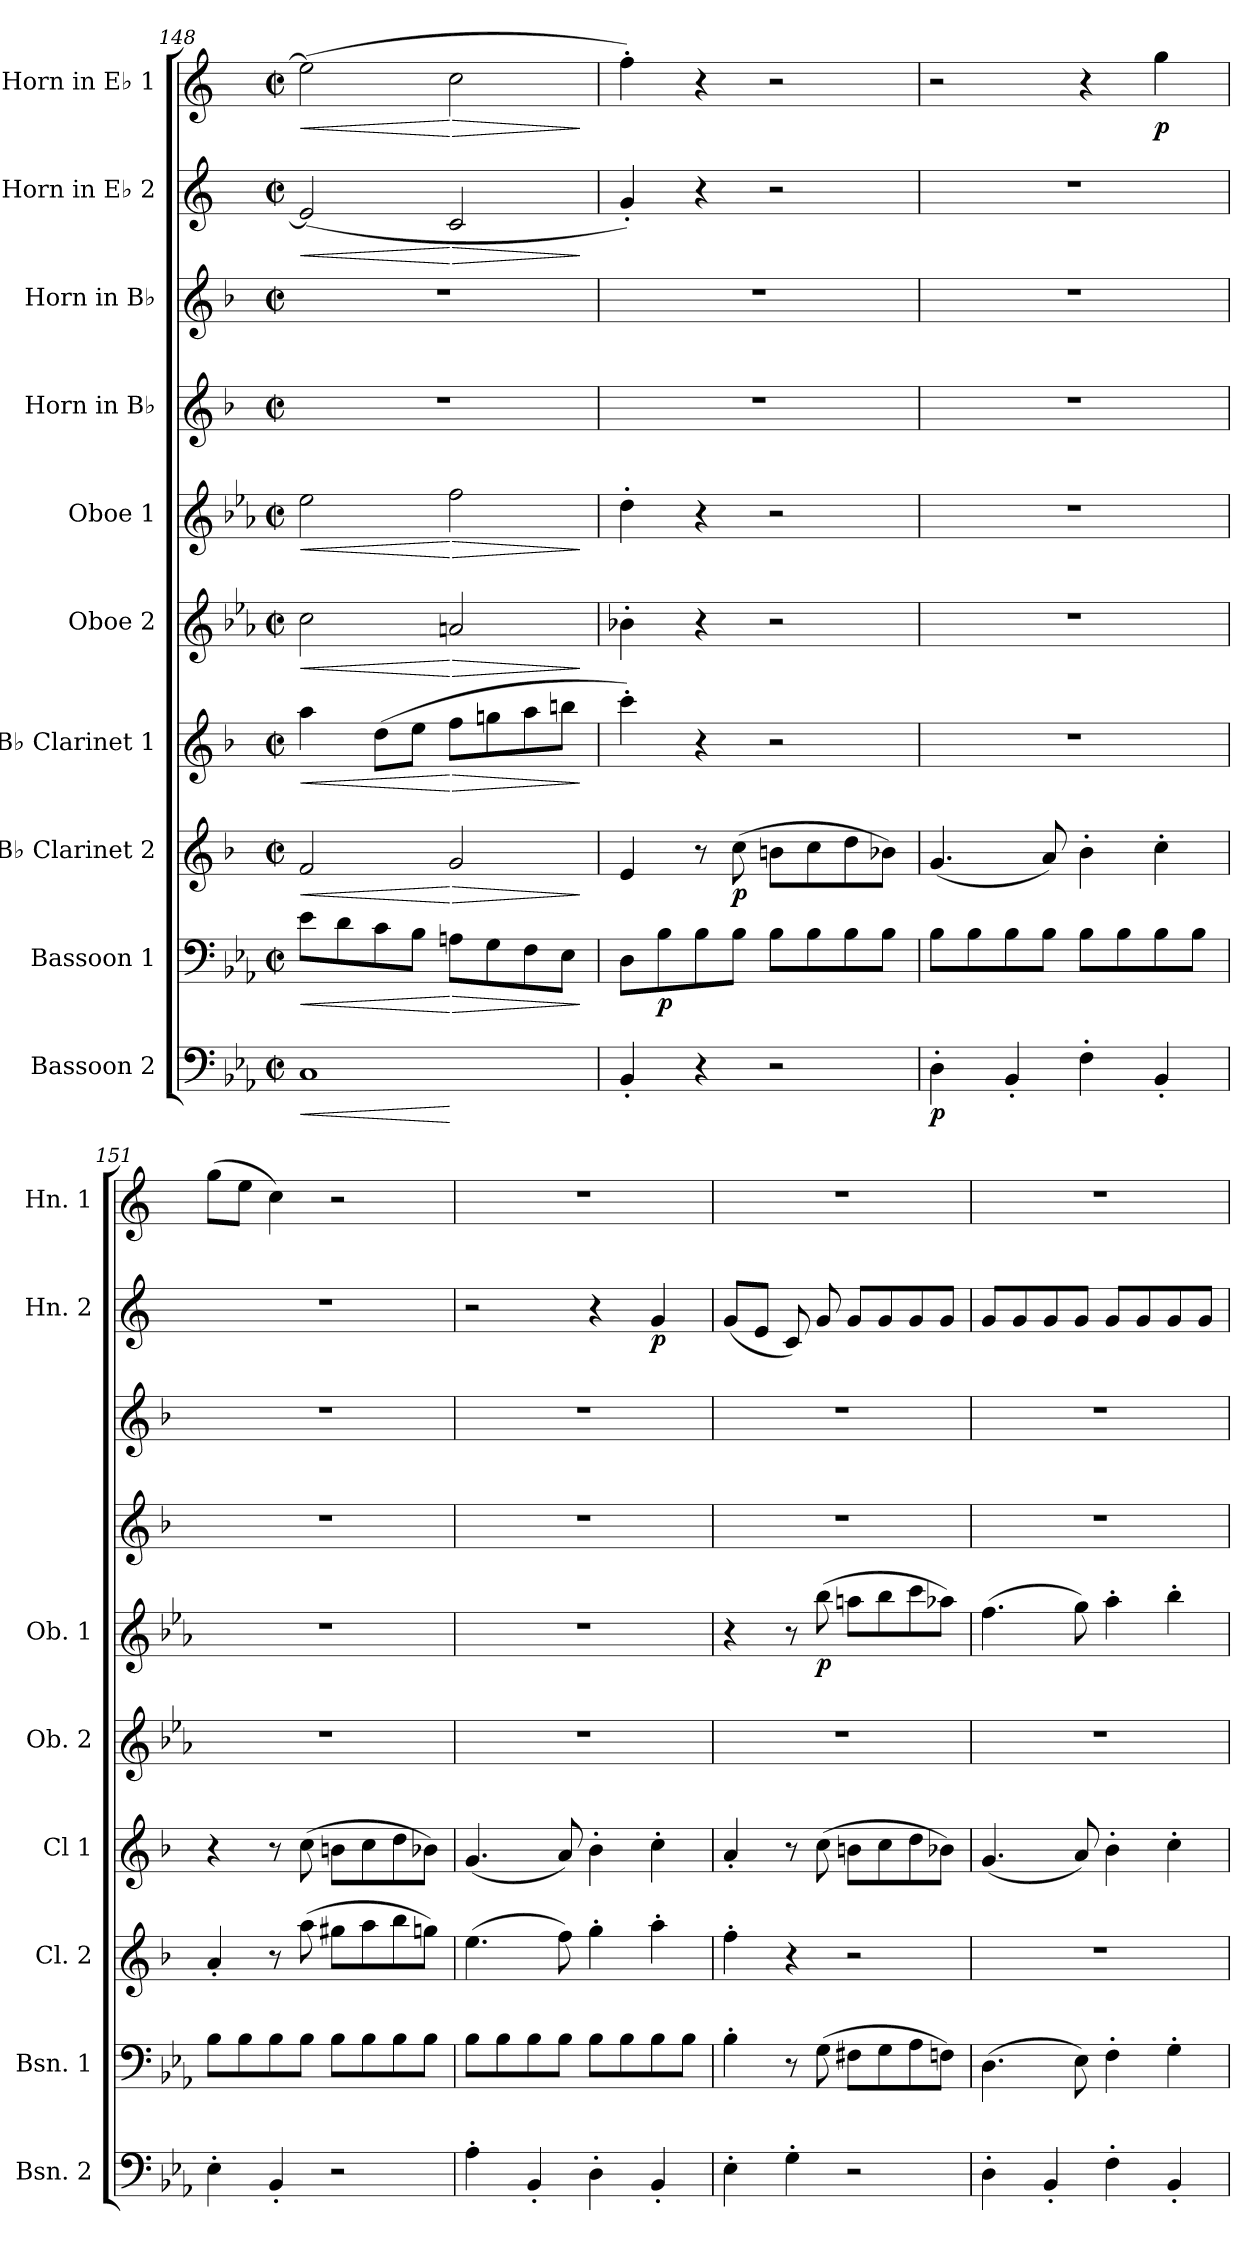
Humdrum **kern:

**kern	**dynam	**kern	**dynam	**kern	**dynam	**kern	**dynam	**kern	**dynam	**kern	**dynam	**kern	**kern	**kern	**dynam	**kern	**dynam
*part10	*part10	*part9	*part9	*part8	*part8	*part7	*part7	*part6	*part6	*part5	*part5	*part4	*part3	*part2	*part2	*part1	*part1
*staff10	*staff10	*staff9	*staff9	*staff8	*staff8	*staff7	*staff7	*staff6	*staff6	*staff5	*staff5	*staff4	*staff3	*staff2	*staff2	*staff1	*staff1
*I"Bassoon 2	*	*I"Bassoon 1	*	*I"B♭ Clarinet 2	*	*I"B♭ Clarinet 1	*	*I"Oboe 2	*	*I"Oboe 1	*	*I"Horn in B♭	*I"Horn in B♭	*I"Horn in E♭ 2	*	*I"Horn in E♭ 1	*
*I'Bsn. 2	*	*I'Bsn. 1	*	*I'Cl. 2	*	*I'Cl 1	*	*I'Ob. 2	*	*I'Ob. 1	*	*	*	*I'Hn. 2	*	*I'Hn. 1	*
*clefF4	*	*clefF4	*	*clefG2	*	*clefG2	*	*clefG2	*	*clefG2	*	*clefG2	*clefG2	*clefG2	*	*clefG2	*
*	*	*	*	*ITrd1c2	*	*ITrd1c2	*	*	*	*	*	*ITrd1c2	*ITrd1c2	*ITrd5c9	*	*ITrd5c9	*
*k[b-e-a-]	*	*k[b-e-a-]	*	*k[b-e-a-]	*	*k[b-e-a-]	*	*k[b-e-a-]	*	*k[b-e-a-]	*	*k[b-e-a-]	*k[b-e-a-]	*k[b-e-a-]	*	*k[b-e-a-]	*
*M2/2	*	*M2/2	*	*M2/2	*	*M2/2	*	*M2/2	*	*M2/2	*	*M2/2	*M2/2	*M2/2	*	*M2/2	*
*met(c|)	*	*met(c|)	*	*met(c|)	*	*met(c|)	*	*met(c|)	*	*met(c|)	*	*met(c|)	*met(c|)	*met(c|)	*	*met(c|)	*
=148	=148	=148	=148	=148	=148	=148	=148	=148	=148	=148	=148	=148	=148	=148	=148	=148	=148
!	!LO:HP:b	!	!LO:HP:b	!	!LO:HP:b	!	!LO:HP:b	!	!LO:HP:b	!	!LO:HP:b	!	!	!	!LO:HP:b	!	!LO:HP:b
*^	*	*	*	*	*	*	*	*	*	*	*	*	*	*	*	*	*
1C	2ryy	<	8e-\L	<	2e-/	<	4gg\	<	2cc\	<	2ee-\	<	1r	1r	(<2G/]	<	(>2g\]	<
.	.	.	8d\	.	.	.	.	.	.	.	.	.	.	.	.	.	.	.
.	.	.	8c\	.	.	.	(>8cc\L	.	.	.	.	.	.	.	.	.	.	.
.	.	.	8B-\J	.	.	.	8dd\J	.	.	.	.	.	.	.	.	.	.	.
!	!	!	!	!LO:HP:n=1:b	!	!LO:HP:n=1:b	!	!LO:HP:n=1:b	!	!LO:HP:n=1:b	!	!LO:HP:n=1:b	!	!	!	!LO:HP:n=1:b	!	!LO:HP:n=1:b
.	2ryy	[	8An\L	[ >	2f/	[ >	8ee-\L	[ >	2an/	[ >	2ff\	[ >	.	.	2E-/	[ >	2e-\	[ >
.	.	.	8G\	.	.	.	8ffn\	.	.	.	.	.	.	.	.	.	.	.
.	.	.	8F\	.	.	.	8gg\	.	.	.	.	.	.	.	.	.	.	.
.	.	.	8E-\J	.	.	.	8aan\J	.	.	.	.	.	.	.	.	.	.	.
*v	*v	*	*	*	*	*	*	*	*	*	*	*	*	*	*	*	*	*
.	.	.	]	.	]	.	]	.	]	.	]	.	.	.	]	.	]
=149	=149	=149	=149	=149	=149	=149	=149	=149	=149	=149	=149	=149	=149	=149	=149	=149	=149
4BB-'/	.	8D\L	.	4d/	.	4bb-'\)	.	4b-X'\	.	4dd'\	.	1r	1r	4B-'/)	.	4a-'\)	.
!	!	!	!LO:DY:b	!	!	!	!	!	!	!	!	!	!	!	!	!	!
.	.	8B-\	p	.	.	.	.	.	.	.	.	.	.	.	.	.	.
4r	.	8B-\	.	8r	.	4r	.	4r	.	4r	.	.	.	4r	.	4r	.
!	!	!	!	!	!LO:DY:b	!	!	!	!	!	!	!	!	!	!	!	!
.	.	8B-\J	.	(>8b-\	p	.	.	.	.	.	.	.	.	.	.	.	.
2r	.	8B-\L	.	8an\L	.	2r	.	2r	.	2r	.	.	.	2r	.	2r	.
.	.	8B-\	.	8b-\	.	.	.	.	.	.	.	.	.	.	.	.	.
.	.	8B-\	.	8cc\	.	.	.	.	.	.	.	.	.	.	.	.	.
.	.	8B-\J	.	8a-X\J)	.	.	.	.	.	.	.	.	.	.	.	.	.
!!LO:PB:g=z
=150	=150	=150	=150	=150	=150	=150	=150	=150	=150	=150	=150	=150	=150	=150	=150	=150	=150
!	!LO:DY:b	!	!	!	!	!	!	!	!	!	!	!	!	!	!	!	!
4D'\	p	8B-\L	.	(<4.f/	.	1r	.	1r	.	1r	.	1r	1r	1r	.	2r	.
.	.	8B-\	.	.	.	.	.	.	.	.	.	.	.	.	.	.	.
4BB-'/	.	8B-\	.	.	.	.	.	.	.	.	.	.	.	.	.	.	.
.	.	8B-\J	.	8g/)	.	.	.	.	.	.	.	.	.	.	.	.	.
4F'\	.	8B-\L	.	4a-'\	.	.	.	.	.	.	.	.	.	.	.	4r	.
.	.	8B-\	.	.	.	.	.	.	.	.	.	.	.	.	.	.	.
!	!	!	!	!	!	!	!	!	!	!	!	!	!	!	!	!	!LO:DY:b
4BB-'/	.	8B-\	.	4b-'\	.	.	.	.	.	.	.	.	.	.	.	4b-\	p
.	.	8B-\J	.	.	.	.	.	.	.	.	.	.	.	.	.	.	.
=151	=151	=151	=151	=151	=151	=151	=151	=151	=151	=151	=151	=151	=151	=151	=151	=151	=151
4E-'\	.	8B-\L	.	4g'/	.	4r	.	1r	.	1r	.	1r	1r	1r	.	(>8b-\L	.
.	.	8B-\	.	.	.	.	.	.	.	.	.	.	.	.	.	8g\J	.
4BB-'/	.	8B-\	.	8r	.	8r	.	.	.	.	.	.	.	.	.	4e-\)	.
.	.	8B-\J	.	(>8gg\	.	(>8b-\	.	.	.	.	.	.	.	.	.	.	.
2r	.	8B-\L	.	8ff#X\L	.	8an\L	.	.	.	.	.	.	.	.	.	2r	.
.	.	8B-\	.	8gg\	.	8b-\	.	.	.	.	.	.	.	.	.	.	.
.	.	8B-\	.	8aa-\	.	8cc\	.	.	.	.	.	.	.	.	.	.	.
.	.	8B-\J	.	8ffn\J)	.	8a-X\J)	.	.	.	.	.	.	.	.	.	.	.
=152	=152	=152	=152	=152	=152	=152	=152	=152	=152	=152	=152	=152	=152	=152	=152	=152	=152
4A-'\	.	8B-\L	.	(>4.dd\	.	(<4.f/	.	1r	.	1r	.	1r	1r	2r	.	1r	.
.	.	8B-\	.	.	.	.	.	.	.	.	.	.	.	.	.	.	.
4BB-'/	.	8B-\	.	.	.	.	.	.	.	.	.	.	.	.	.	.	.
.	.	8B-\J	.	8ee-\)	.	8g/)	.	.	.	.	.	.	.	.	.	.	.
4D'\	.	8B-\L	.	4ff'\	.	4a-'\	.	.	.	.	.	.	.	4r	.	.	.
.	.	8B-\	.	.	.	.	.	.	.	.	.	.	.	.	.	.	.
!	!	!	!	!	!	!	!	!	!	!	!	!	!	!	!LO:DY:b	!	!
4BB-'/	.	8B-\	.	4gg'\	.	4b-'\	.	.	.	.	.	.	.	4B-/	p	.	.
.	.	8B-\J	.	.	.	.	.	.	.	.	.	.	.	.	.	.	.
=153	=153	=153	=153	=153	=153	=153	=153	=153	=153	=153	=153	=153	=153	=153	=153	=153	=153
4E-'\	.	4B-'\	.	4ee-'\	.	4g'/	.	1r	.	4r	.	1r	1r	(<8B-/L	.	1r	.
.	.	.	.	.	.	.	.	.	.	.	.	.	.	8G/J	.	.	.
4G'\	.	8r	.	4r	.	8r	.	.	.	8r	.	.	.	8E-/)	.	.	.
!	!	!	!	!	!	!	!	!	!	!	!LO:DY:b	!	!	!	!	!	!
.	.	(>8G\	.	.	.	(>8b-\	.	.	.	(>8bb-\	p	.	.	8B-/	.	.	.
2r	.	8F#X\L	.	2r	.	8an\L	.	.	.	8aan\L	.	.	.	8B-/L	.	.	.
.	.	8G\	.	.	.	8b-\	.	.	.	8bb-\	.	.	.	8B-/	.	.	.
.	.	8A-\	.	.	.	8cc\	.	.	.	8ccc\	.	.	.	8B-/	.	.	.
.	.	8Fn\J)	.	.	.	8a-X\J)	.	.	.	8aa-X\J)	.	.	.	8B-/J	.	.	.
!!LO:PB:g=z
=154	=154	=154	=154	=154	=154	=154	=154	=154	=154	=154	=154	=154	=154	=154	=154	=154	=154
4D'\	.	(>4.D\	.	1r	.	(<4.f/	.	1r	.	(>4.ff\	.	1r	1r	8B-/L	.	1r	.
.	.	.	.	.	.	.	.	.	.	.	.	.	.	8B-/	.	.	.
4BB-'/	.	.	.	.	.	.	.	.	.	.	.	.	.	8B-/	.	.	.
.	.	8E-\)	.	.	.	8g/)	.	.	.	8gg\)	.	.	.	8B-/J	.	.	.
4F'\	.	4F'\	.	.	.	4a-'\	.	.	.	4aa-'\	.	.	.	8B-/L	.	.	.
.	.	.	.	.	.	.	.	.	.	.	.	.	.	8B-/	.	.	.
4BB-'/	.	4G'\	.	.	.	4b-'\	.	.	.	4bb-'\	.	.	.	8B-/	.	.	.
.	.	.	.	.	.	.	.	.	.	.	.	.	.	8B-/J	.	.	.
=	=	=	=	=	=	=	=	=	=	=	=	=	=	=	=	=	=
*-	*-	*-	*-	*-	*-	*-	*-	*-	*-	*-	*-	*-	*-	*-	*-	*-	*-
